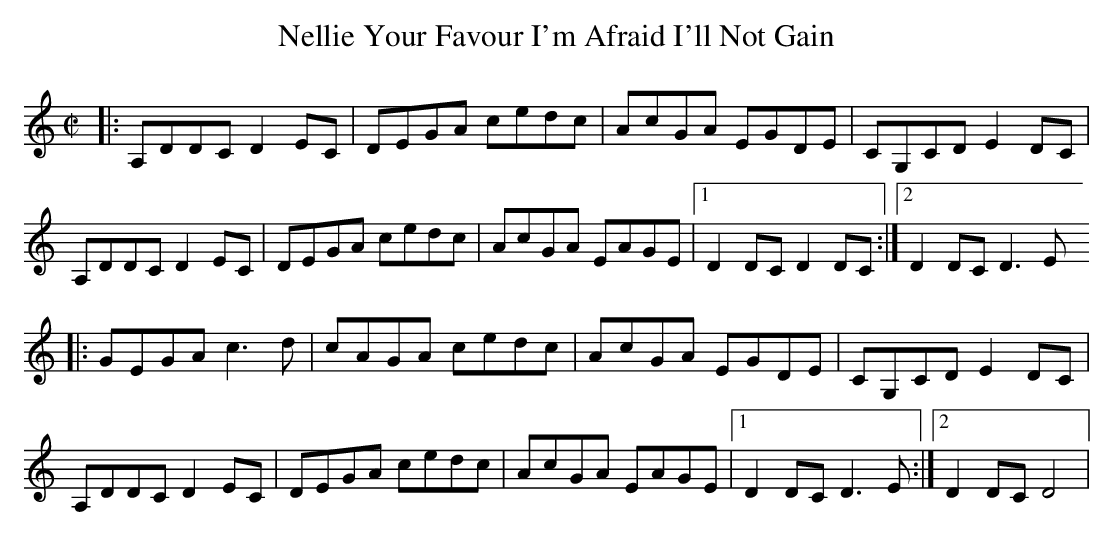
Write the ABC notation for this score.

X:1
T:Nellie Your Favour I'm Afraid I'll Not Gain
M:C|
K:Ddor
|: A,DDC D2EC | DEGA cedc | AcGA EGDE | CG,CD E2DC |
A,DDC D2EC | DEGA cedc | AcGA EAGE |1 D2DC D2DC :|2 D2DC D3E
|: GEGA c3d | cAGA  cedc | AcGA EGDE | CG,CD E2DC |
A,DDC D2EC | DEGA cedc | AcGA EAGE |1 D2DC D3E :|2 D2DC D4 |
